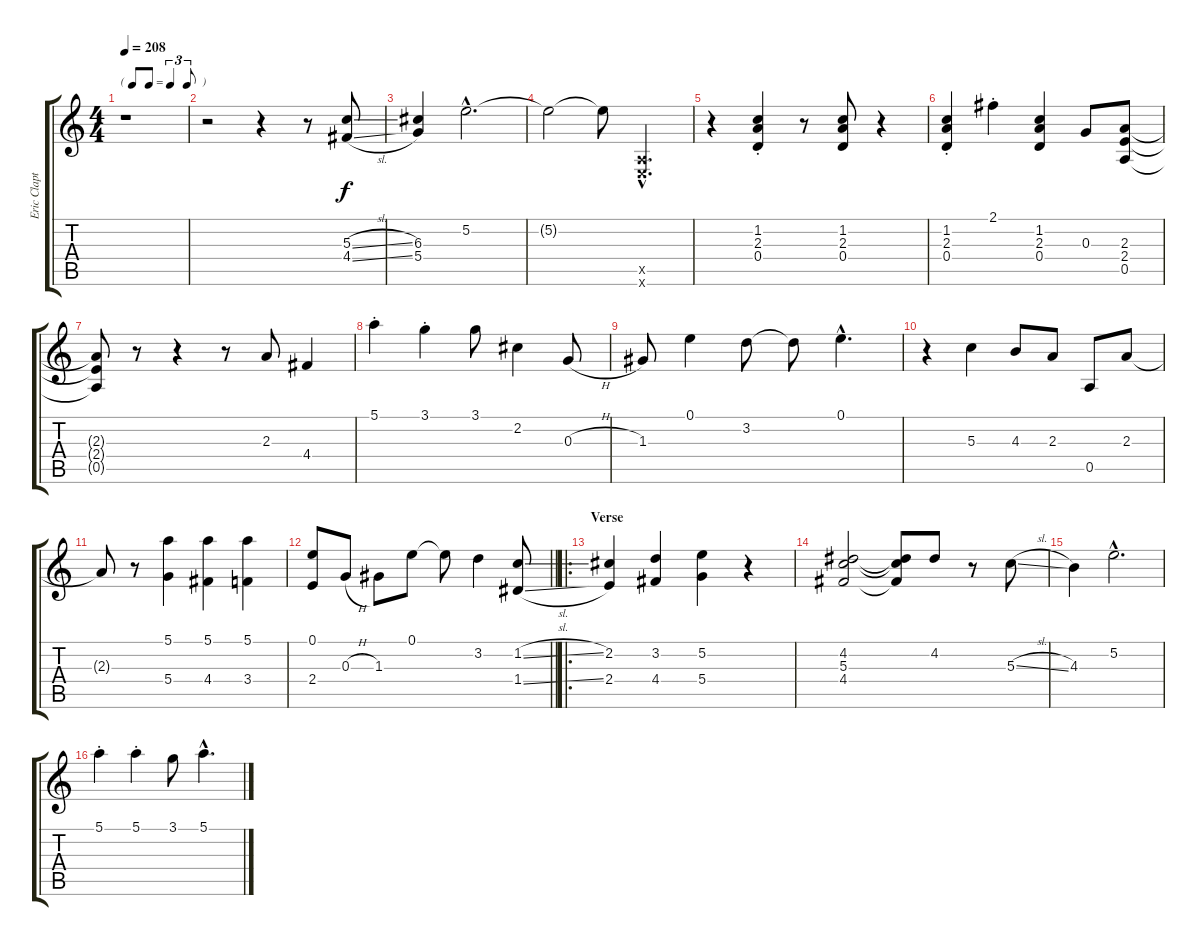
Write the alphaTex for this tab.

\track ("Eric Clapton Guitar I" "Eric Clapt") {instrument electricguitarclean}
\staff {score tabs}
\tuning (E4 B3 G3 D3 A2 E2) {hide}
\ts (4 4)
\tf triplet8th
\tempo 208
\clef g2
\ks c
r.1{dy f instrument electricguitarclean} |
r.2 r.4 r.8 (5.3{sl} 4.4{sl}).8 |
(6.3 5.4).4 5.2{hac}.2{d} |
5.2{t}.2 5.2{t}.8 (0.5{hac x} 0.6{hac x}).4{d} |
r.4 (1.2{st} 2.3{st} 0.4{st}).4 r.8 (1.2 2.3 0.4).8 r.4 |
(1.2{st} 2.3{st} 0.4{st}).4 2.1{st}.4 (1.2 2.3 0.4).4 0.3.8 (2.3 2.4 0.5).8 |
(2.3{t} 2.4{t} 0.5{t}).8 r.8 r.4 r.8 2.3.8 4.4.4 |
5.1{st}.4 3.1{st}.4 3.1.8 2.2.4 0.3{h}.8 |
1.3.8 0.1.4 3.2.8 3.2{t}.8 0.1{hac}.4{d} |
r.4 5.3.4 4.3.8 2.3.8 0.5.8 2.3.8 |
2.3{t}.8 r.8 (5.1 5.4).4 (5.1 4.4).4 (5.1 3.4).4 |
\barLineRight lightlight
(0.1 2.4).8 0.3{h}.8 1.3.8 0.1.8 0.1{t}.8 3.2.4 (1.2{sl} 1.4{sl}).8 |
\ro
\section ("" "Verse")
(2.2 2.4).4 (3.2 4.4).4 (5.2 5.4).4 r.4 |
(4.2 5.3 4.4).2 (4.2{t} 5.3{t} 4.4{t}).8 4.2.8 r.8 5.3{sl}.8 |
4.3.4 5.2{hac}.2{d} |
5.1{st}.4 5.1{st}.4 3.1.8 5.1{hac}.4{d}
